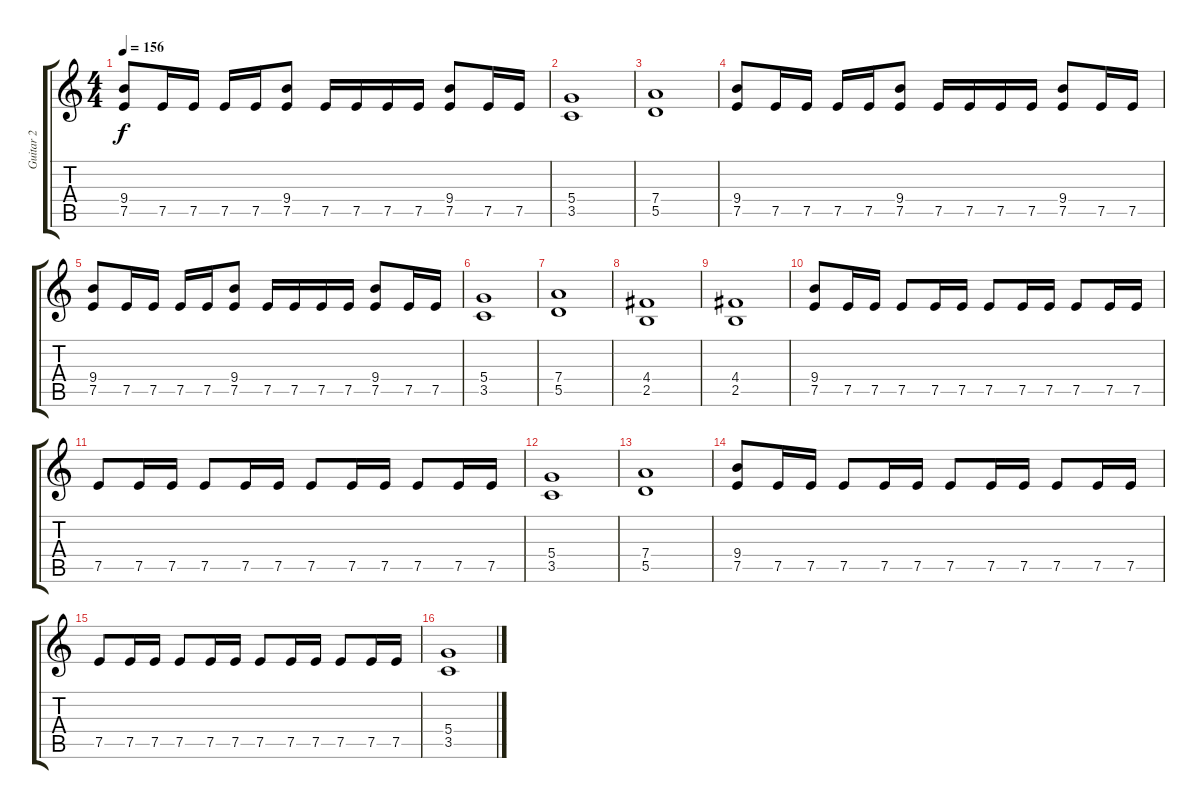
\track ("Guitar 2" "Guitar 2") {instrument overdrivenguitar}
\staff {score tabs}
\tuning (E4 B3 G3 D3 A2 E2) {hide}
\ts (4 4)
\tempo 156
\clef g2
\ks c
(9.4 7.5).8{dy f} 7.5.16 7.5.16 7.5.16 7.5.16 (9.4 7.5).8 7.5.16 7.5.16 7.5.16 7.5.16 (9.4 7.5).8 7.5.16 7.5.16 |
(5.4 3.5).1 |
(7.4 5.5).1 |
(9.4 7.5).8 7.5.16 7.5.16 7.5.16 7.5.16 (9.4 7.5).8 7.5.16 7.5.16 7.5.16 7.5.16 (9.4 7.5).8 7.5.16 7.5.16 |
(9.4 7.5).8 7.5.16 7.5.16 7.5.16 7.5.16 (9.4 7.5).8 7.5.16 7.5.16 7.5.16 7.5.16 (9.4 7.5).8 7.5.16 7.5.16 |
(5.4 3.5).1 |
(7.4 5.5).1 |
(4.4 2.5).1 |
(4.4 2.5).1 |
(9.4 7.5).8 7.5.16 7.5.16 7.5.8 7.5.16 7.5.16 7.5.8 7.5.16 7.5.16 7.5.8 7.5.16 7.5.16 |
7.5.8 7.5.16 7.5.16 7.5.8 7.5.16 7.5.16 7.5.8 7.5.16 7.5.16 7.5.8 7.5.16 7.5.16 |
(5.4 3.5).1 |
(7.4 5.5).1 |
(9.4 7.5).8 7.5.16 7.5.16 7.5.8 7.5.16 7.5.16 7.5.8 7.5.16 7.5.16 7.5.8 7.5.16 7.5.16 |
7.5.8 7.5.16 7.5.16 7.5.8 7.5.16 7.5.16 7.5.8 7.5.16 7.5.16 7.5.8 7.5.16 7.5.16 |
(5.4 3.5).1
